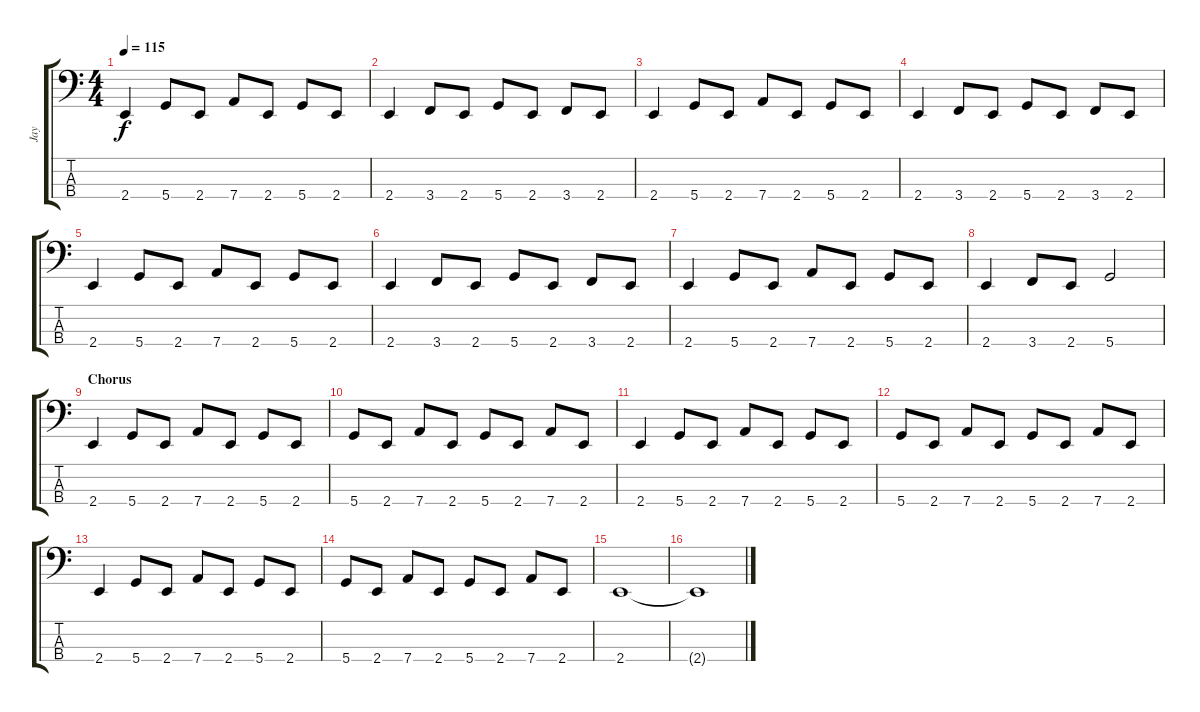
\track ("Jay" "Jay") {instrument electricbasspick}
\staff {score tabs}
\tuning (F2 C2 G1 D1) {hide}
\ts (4 4)
\tempo 115
\clef f4
\ks c
2.4.4{dy f} 5.4.8 2.4.8 7.4.8 2.4.8 5.4.8 2.4.8 |
2.4.4 3.4.8 2.4.8 5.4.8 2.4.8 3.4.8 2.4.8 |
2.4.4 5.4.8 2.4.8 7.4.8 2.4.8 5.4.8 2.4.8 |
2.4.4 3.4.8 2.4.8 5.4.8 2.4.8 3.4.8 2.4.8 |
2.4.4 5.4.8 2.4.8 7.4.8 2.4.8 5.4.8 2.4.8 |
2.4.4 3.4.8 2.4.8 5.4.8 2.4.8 3.4.8 2.4.8 |
2.4.4 5.4.8 2.4.8 7.4.8 2.4.8 5.4.8 2.4.8 |
2.4.4 3.4.8 2.4.8 5.4.2 |
\section ("" "Chorus")
2.4.4 5.4.8 2.4.8 7.4.8 2.4.8 5.4.8 2.4.8 |
5.4.8 2.4.8 7.4.8 2.4.8 5.4.8 2.4.8 7.4.8 2.4.8 |
2.4.4 5.4.8 2.4.8 7.4.8 2.4.8 5.4.8 2.4.8 |
5.4.8 2.4.8 7.4.8 2.4.8 5.4.8 2.4.8 7.4.8 2.4.8 |
2.4.4 5.4.8 2.4.8 7.4.8 2.4.8 5.4.8 2.4.8 |
5.4.8 2.4.8 7.4.8 2.4.8 5.4.8 2.4.8 7.4.8 2.4.8 |
2.4.1 |
2.4{t}.1
